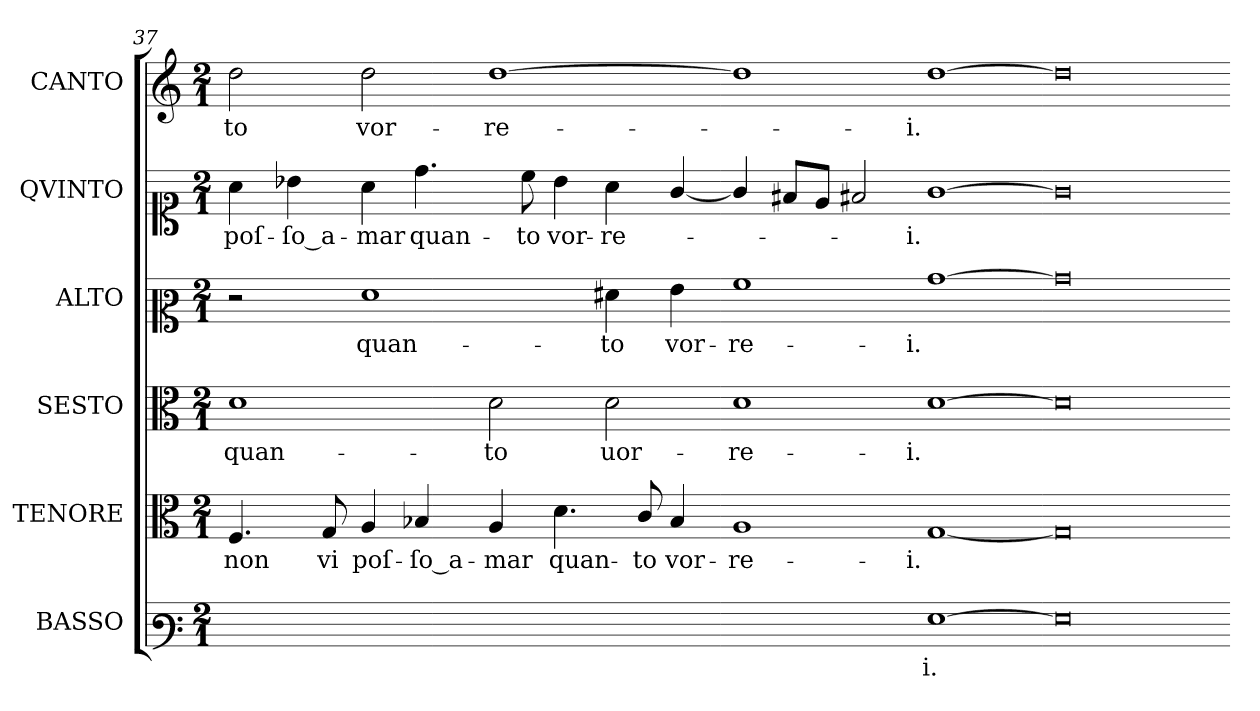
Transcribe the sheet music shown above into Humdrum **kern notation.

**kern	**text	**kern	**text	**kern	**text	**kern	**text	**kern	**text	**kern	**text
*part6	*part6	*part5	*part5	*part4	*part4	*part3	*part3	*part2	*part2	*part1	*part1
*staff6	*staff6	*staff5	*staff5	*staff4	*staff4	*staff3	*staff3	*staff2	*staff2	*staff1	*staff1
*I"BASSO	*	*I"TENORE	*	*I"SESTO	*	*I"ALTO	*	*I"QVINTO	*	*I"CANTO	*
*I'B.	*	*I'T.	*	*I'S.	*	*I'A.	*	*I'Q.	*	*I'C.	*
*clefF3	*	*clefC3	*	*clefC3	*	*clefC2	*	*clefC1	*	*clefG2	*
*k[]	*	*k[]	*	*k[]	*	*k[]	*	*k[]	*	*k[]	*
*G:mix	*	*G:mix	*	*G:mix	*	*G:mix	*	*G:mix	*	*G:mix	*
*M2/1	*	*M2/1	*	*M2/1	*	*M2/1	*	*M2/1	*	*M2/1	*
=37	=37	=37	=37	=37	=37	=37	=37	=37	=37	=37	=37
0ryy	.	4.F/	non	1d	quan-	2r	.	4a\	poſ-	2dd\	-to
.	.	.	.	.	.	.	.	4b-X\	ſo a-	.	.
.	.	8G/	vi	.	.	.	.	.	.	.	.
.	.	4A/	poſ-	.	.	1f	quan-	4a\	-mar	2dd\	vor-
.	.	4B-X/	ſo a-	.	.	.	.	4.dd\	quan-	.	.
.	.	4A/	-mar	2d\	-to	.	.	.	.	[1dd	-re-
.	.	.	.	.	.	.	.	8cc\	-to	.	.
.	.	4.d\	quan-	.	.	.	.	4b-\	vor-	.	.
.	.	.	.	2d\	uor-	4f#X\	-to	4a\	-re-	.	.
.	.	8c/	-to	.	.	.	.	.	.	.	.
.	.	4B-/	vor-	.	.	4g\	vor-	[4g/	.	.	.
=38-	=38-	=38-	=38-	=38-	=38-	=38-	=38-	=38-	=38-	=38-	=38-
1ryy	.	1A	-re-	1d	-re-	1a	-re-	4g/]	.	1dd]	.
.	.	.	.	.	.	.	.	8f#X/L	.	.	.
.	.	.	.	.	.	.	.	8e/J	.	.	.
.	.	.	.	.	.	.	.	2f#X/	.	.	.
[1G	-i.	[1G	-i.	[1d	-i.	[1b	-i.	[1g	-i.	[1dd	-i.
=39-	=39-	=39-	=39-	=39-	=39-	=39-	=39-	=39-	=39-	=39-	=39-
0G]	.	0G]	.	0d]	.	0b]	.	0g]	.	0dd]	.
=-	=-	=-	=-	=-	=-	=-	=-	=-	=-	=-	=-
*-	*-	*-	*-	*-	*-	*-	*-	*-	*-	*-	*-
